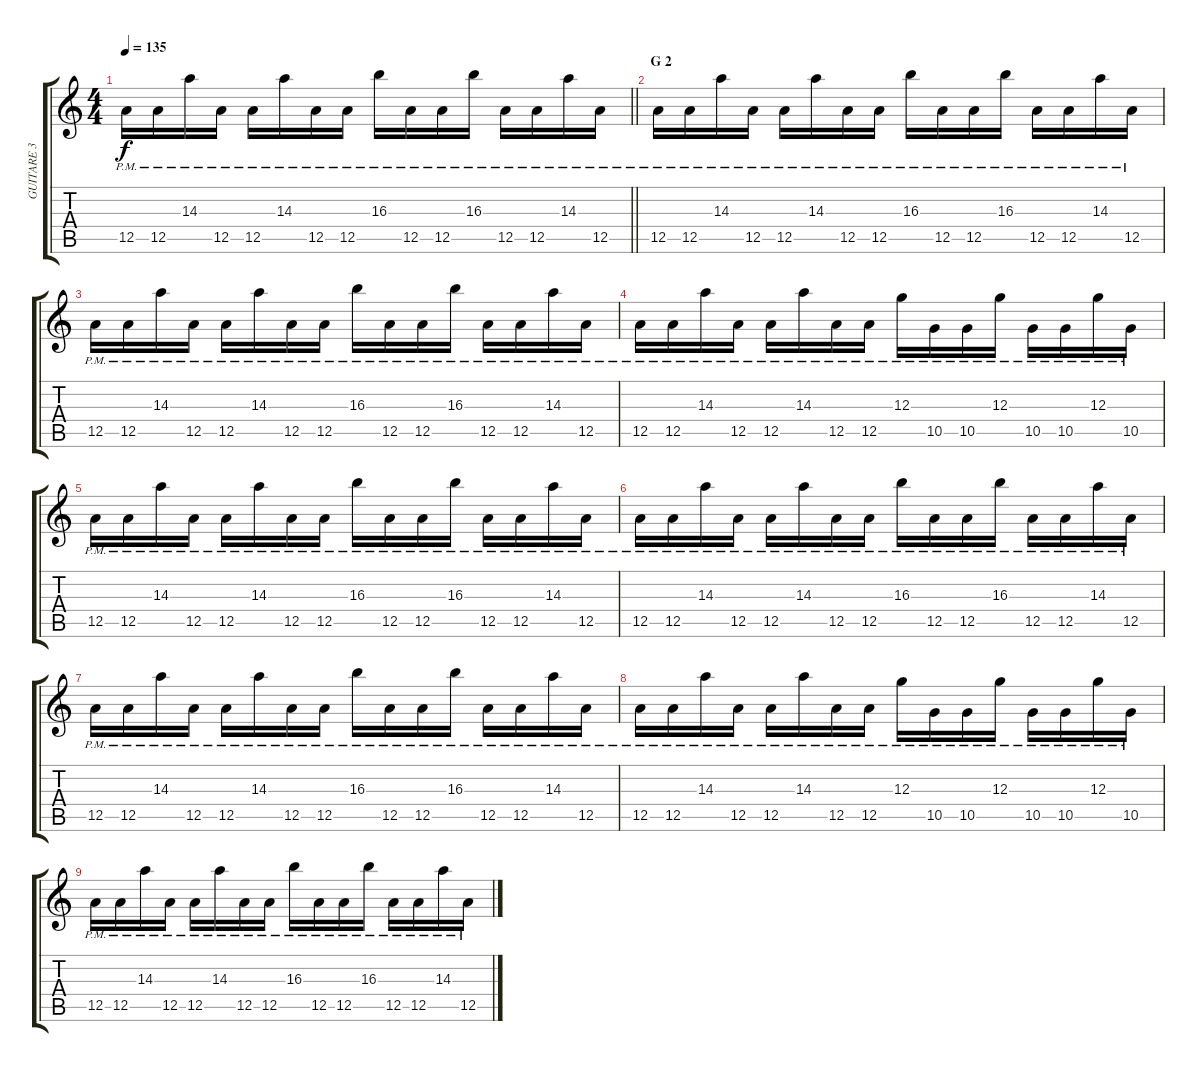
\track ("GUITARE 3" "GUITARE 3") {instrument distortionguitar}
\staff {score tabs}
\tuning (E4 B3 G3 D3 A2 E2) {hide}
\ts (4 4)
\tempo 135
\clef g2
\barLineRight lightlight
\ks c
12.5{pm}.16{dy f} 12.5{pm}.16 14.3{pm}.16 12.5{pm}.16 12.5{pm}.16 14.3{pm}.16 12.5{pm}.16 12.5{pm}.16 16.3{pm}.16 12.5{pm}.16 12.5{pm}.16 16.3{pm}.16 12.5{pm}.16 12.5{pm}.16 14.3{pm}.16 12.5{pm}.16 |
\section ("" "G 2")
12.5{pm}.16 12.5{pm}.16 14.3{pm}.16 12.5{pm}.16 12.5{pm}.16 14.3{pm}.16 12.5{pm}.16 12.5{pm}.16 16.3{pm}.16 12.5{pm}.16 12.5{pm}.16 16.3{pm}.16 12.5{pm}.16 12.5{pm}.16 14.3{pm}.16 12.5{pm}.16 |
12.5{pm}.16 12.5{pm}.16 14.3{pm}.16 12.5{pm}.16 12.5{pm}.16 14.3{pm}.16 12.5{pm}.16 12.5{pm}.16 16.3{pm}.16 12.5{pm}.16 12.5{pm}.16 16.3{pm}.16 12.5{pm}.16 12.5{pm}.16 14.3{pm}.16 12.5{pm}.16 |
12.5{pm}.16 12.5{pm}.16 14.3{pm}.16 12.5{pm}.16 12.5{pm}.16 14.3{pm}.16 12.5{pm}.16 12.5{pm}.16 12.3{pm}.16 10.5{pm}.16 10.5{pm}.16 12.3{pm}.16 10.5{pm}.16 10.5{pm}.16 12.3{pm}.16 10.5{pm}.16 |
12.5{pm}.16 12.5{pm}.16 14.3{pm}.16 12.5{pm}.16 12.5{pm}.16 14.3{pm}.16 12.5{pm}.16 12.5{pm}.16 16.3{pm}.16 12.5{pm}.16 12.5{pm}.16 16.3{pm}.16 12.5{pm}.16 12.5{pm}.16 14.3{pm}.16 12.5{pm}.16 |
12.5{pm}.16 12.5{pm}.16 14.3{pm}.16 12.5{pm}.16 12.5{pm}.16 14.3{pm}.16 12.5{pm}.16 12.5{pm}.16 16.3{pm}.16 12.5{pm}.16 12.5{pm}.16 16.3{pm}.16 12.5{pm}.16 12.5{pm}.16 14.3{pm}.16 12.5{pm}.16 |
12.5{pm}.16 12.5{pm}.16 14.3{pm}.16 12.5{pm}.16 12.5{pm}.16 14.3{pm}.16 12.5{pm}.16 12.5{pm}.16 16.3{pm}.16 12.5{pm}.16 12.5{pm}.16 16.3{pm}.16 12.5{pm}.16 12.5{pm}.16 14.3{pm}.16 12.5{pm}.16 |
12.5{pm}.16 12.5{pm}.16 14.3{pm}.16 12.5{pm}.16 12.5{pm}.16 14.3{pm}.16 12.5{pm}.16 12.5{pm}.16 12.3{pm}.16 10.5{pm}.16 10.5{pm}.16 12.3{pm}.16 10.5{pm}.16 10.5{pm}.16 12.3{pm}.16 10.5{pm}.16 |
12.5{pm}.16 12.5{pm}.16 14.3{pm}.16 12.5{pm}.16 12.5{pm}.16 14.3{pm}.16 12.5{pm}.16 12.5{pm}.16 16.3{pm}.16 12.5{pm}.16 12.5{pm}.16 16.3{pm}.16 12.5{pm}.16 12.5{pm}.16 14.3{pm}.16 12.5{pm}.16
